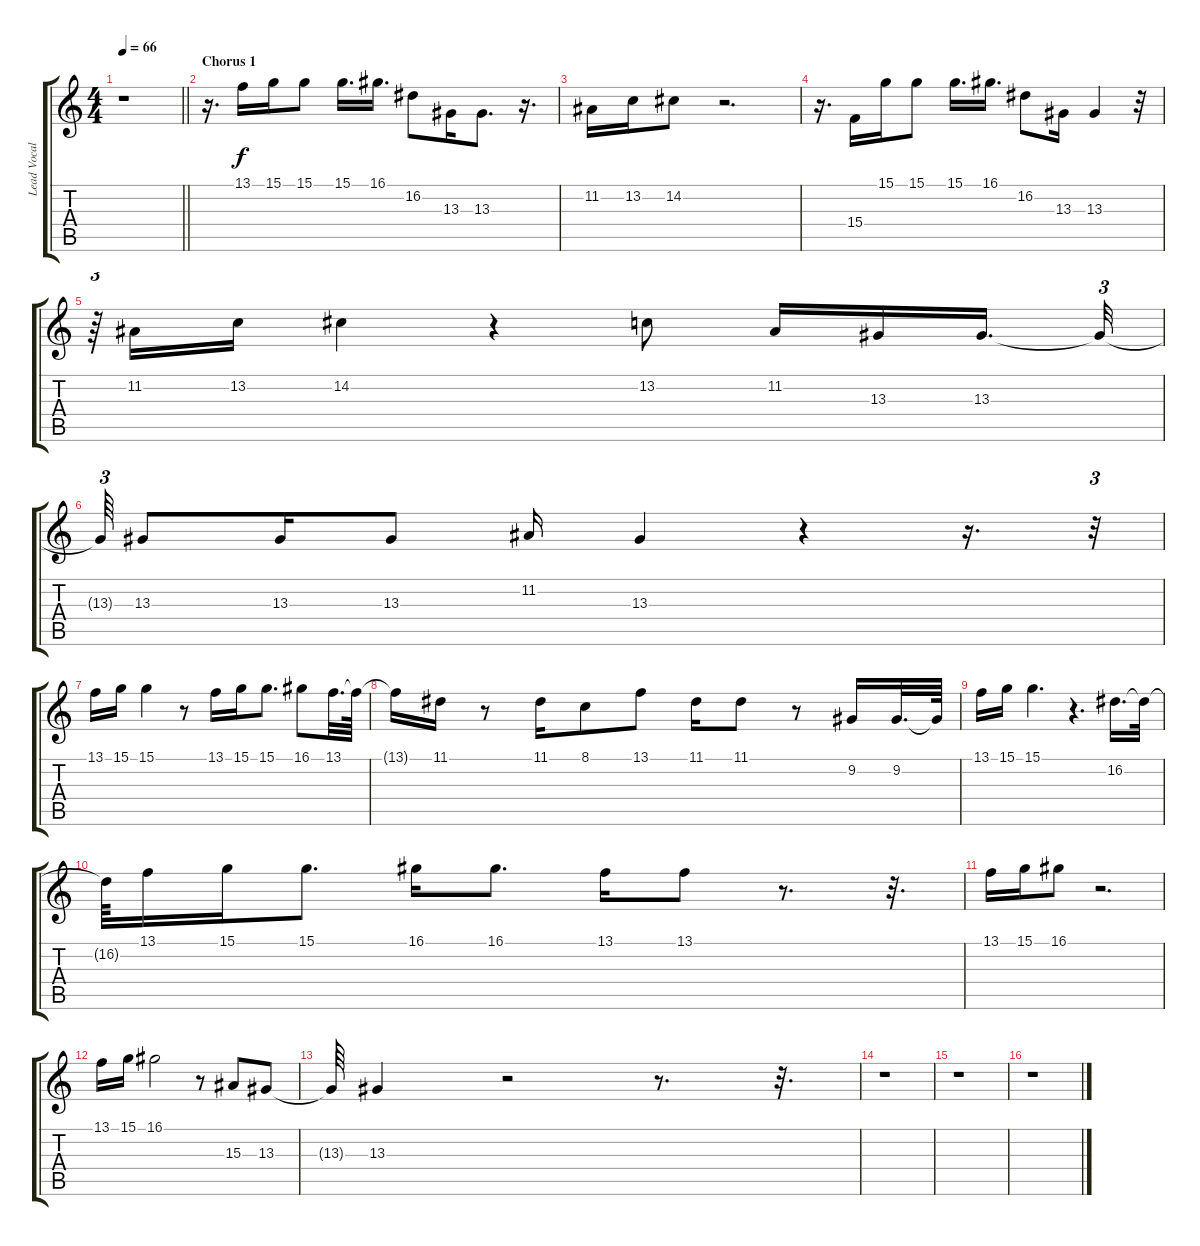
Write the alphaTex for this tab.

\track ("Lead Vocals: Elton John" "Lead Vocal") {instrument fx4atmosphere}
\staff {score tabs}
\tuning (E4 B3 G3 D3 A2 E2) {hide}
\ts (4 4)
\tempo 66
\clef g2
\barLineRight lightlight
\ks c
r.1{dy f} |
\section ("" "Chorus 1")
r.16{d} 13.1.16 15.1.16 15.1.8 15.1.16{d} 16.1.16{d} 16.2.8 13.3.16 13.3.8{d} r.16{d} |
11.2.16 13.2.16 14.2.8 r.2{d} |
r.16{d} 15.4.16 15.1.16 15.1.8 15.1.16{d} 16.1.16{d} 16.2.8 13.3.16 13.3.4 r.32 |
r.64{tu (3 2)} 11.2.16 13.2.16 14.2.4 r.4 13.2.8 11.2.16 13.3.16 13.3.16{d beam splitsecondary} 13.3{t}.32{tu (3 2)} |
13.3{t}.64{tu (3 2)} 13.3.8 13.3.16 13.3.8 11.2.16 13.3.4 r.4 r.16{d} r.32{tu (3 2)} |
13.1.16 15.1.16 15.1.4 r.8 13.1.16 15.1.16 15.1.8{d} 16.1.8 13.1.32{d} 13.1{t}.64 |
13.1{t}.16 11.1.16 r.8 11.1.16 8.1.8 13.1.8 11.1.16 11.1.8 r.8 9.2.16 9.2.32{d} 9.2{t}.64 |
13.1.16 15.1.16 15.1.4{d} r.4{d} 16.2.16{d} 16.2{t}.32 |
16.2{t}.64 13.1.16 15.1.16 15.1.8{d} 16.1.16 16.1.8{d} 13.1.16 13.1.8 r.8{d} r.32{d} |
13.1.16 15.1.16 16.1.8 r.2{d} |
13.1.16 15.1.16 16.1.2 r.8 15.3.8 13.3.8 |
13.3{t}.64 13.3.4 r.2 r.8{d} r.32{d} |
r.1 |
r.1 |
r.1
